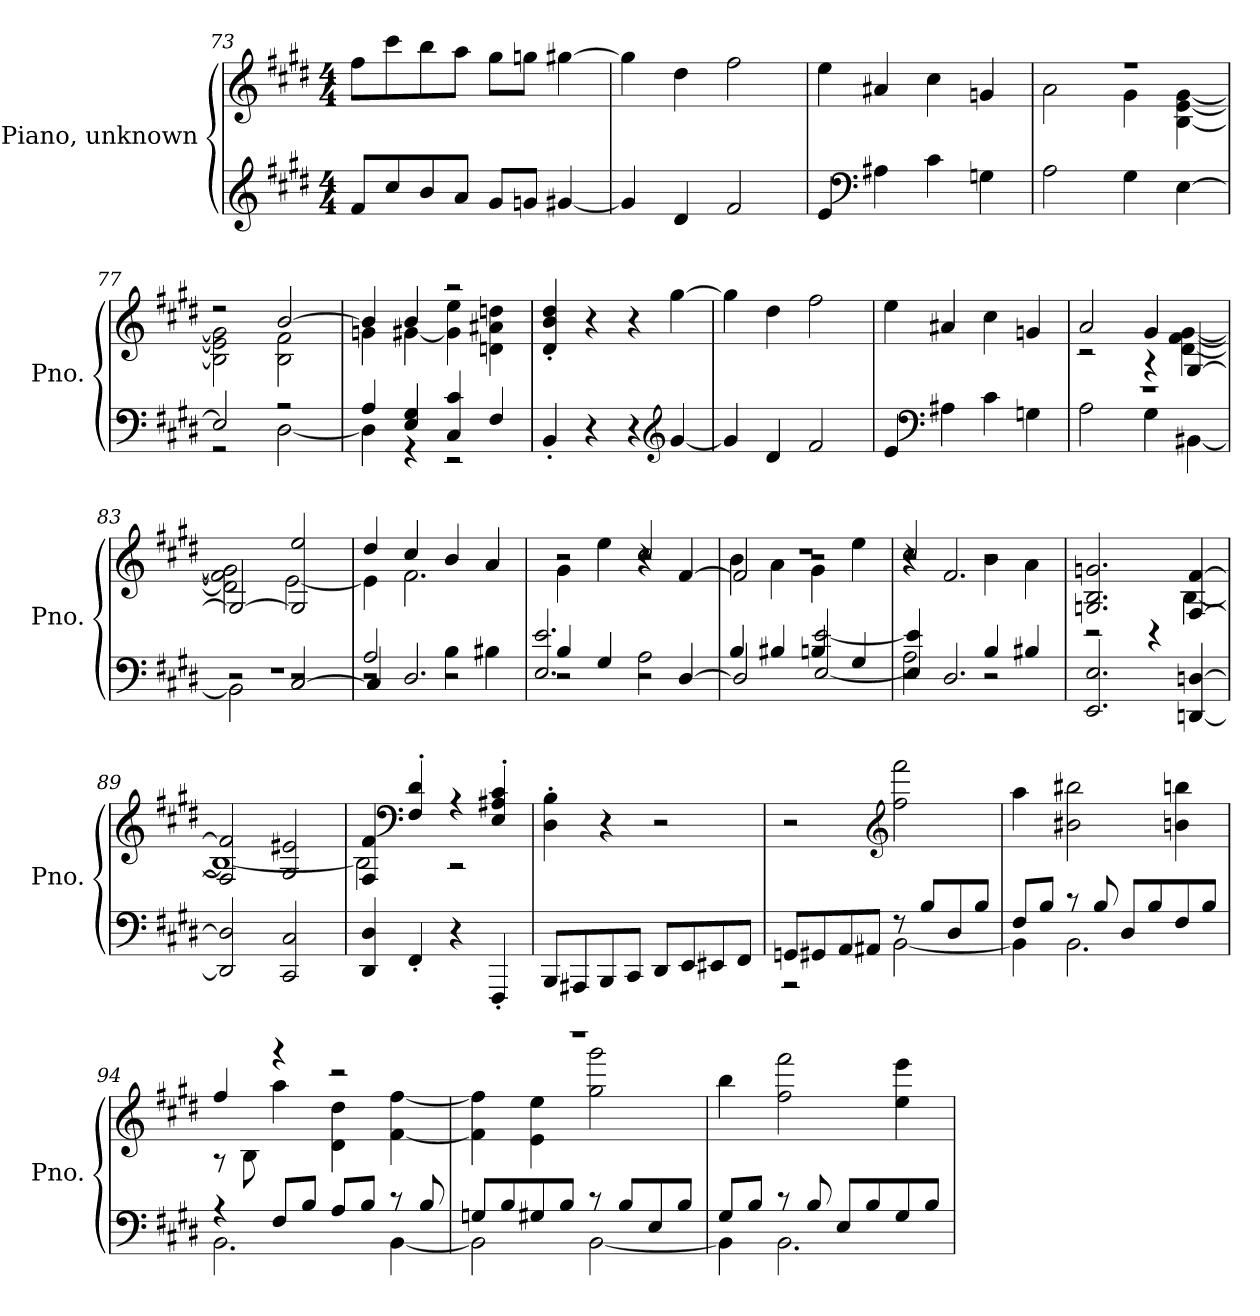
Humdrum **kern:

**kern	**kern
*part1	*part1
*staff2	*staff1
*I"Piano, unknown	*
*I'Pno.	*
*clefG2	*clefG2
*k[f#c#g#d#]	*k[f#c#g#d#]
*M4/4	*M4/4
=73	=73
8f#/L	8ff#\L
8cc#/	8ccc#\
8b/	8bb\
8a/J	8aa\J
8g#/L	8gg#\L
8gn/J	8ggn\J
[4g#X/	[4gg#X\
!!LO:PB:g=z
=74	=74
4g#/]	4gg#\]
4d#/	4dd#\
2f#/	2ff#\
=75	=75
4e/	4ee\
*clefF4	*
4A#X\	4a#X/
4c#\	4cc#\
4Gn\	4gn/
=76	=76
*	*^
2A\	1r	2a\
4G#\	.	4g#\
[4E\	.	[4B\ [4e\ [4g#\
=77	=77	=77
*^	*	*
2E/]	2r	2r	2B\] 2e\] 2g#\]
2r	[2D#\	[2b/	2B\ 2f#\
=78	=78	=78	=78
4A/	4D#\]	4b/]	4gn\
4E/ 4G#/	4r	4b/	[4g#X\
4C#/ 4c#/	2r	2r	4g#\] 4ee\
4F#/	.	.	4dn\ 4a#X\ 4ddn\
*v	*v	*	*
*	*v	*v
=79	=79
4BB'/	4d#/' 4b/' 4dd#/'
4r	4r
4r	4r
*clefG2	*
[4g#/	[4gg#\
=80	=80
4g#/]	4gg#\]
4d#/	4dd#\
2f#/	2ff#\
!!LO:LB:g=z
=81	=81
4e/	4ee\
*clefF4	*
4A#X\	4a#X/
4c#\	4cc#\
4Gn\	4gn/
=82	=82
*^	*^
1r	2A\	2a/	2r
.	4G#\	4g#/	4r
.	[4BB#X\	[4G#/	[4d#\ [4f#\ [4g#\
=83	=83	=83	=83
*	*^	*	*
1r	2BB#\]	2r	2G#/_	2d#\] 2f#\] 2g#\]
.	2r	[2C#/	2G#/] 2ee/	[2e\
=84	=84	=84	=84	=84
2A/	2r	4C#/]	4dd#/	4e\]
.	.	2.D#/	4cc#/	2.f#\
2r	4B\	.	4b/	.
.	4B#X\	.	4a/	.
=85	=85	=85	=85	=85
*	*	*	*	*^
4B/	2r	2.E/ 2.e/	2r	4g#\	2r
4G#/	.	.	.	4ee\	.
2r	2A\	.	2cc#/	2r	4r
.	.	[4D#/	.	.	[4f#/
*	*v	*v	*	*	*
=86	=86	=86	=86	=86
4B/	2D#/]	1r	4b\	2f#/]
4B#X/	.	.	4a\	.
4Bn/	[2E/ [2e/	.	4g#\	2r
4G#/	.	.	4ee\	.
!!LO:LB:g=z	!!	!!
=87	=87	=87	=87	=87
*	*^	*	*	*
2r	2A\	4E/] 4e/]	2cc#/	2r	4r
.	.	2.D#/	.	.	2.f#/
4B/	2r	.	2r	4b\	.
4B#X/	.	.	.	4a\	.
*v	*v	*v	*	*	*
*	*	*v	*v
=88	=88	=88
2.EE/ 2.E/	2.Gn/ 2.B/ 2.gn/	2r
.	.	4r
[4DDn/ [4Dn/	[4F#/ [4f#/	[4B\
=89	=89	=89
2DD/] 2D/]	2F#/] 2f#/]	1B_
2CC#/ 2C#/	2G#/ 2e#X/	.
=90	=90	=90
4DD#/ 4D#/	4F#/ 4f#/	2B\]
*	*clefF4	*
4FF#'/	4F#/' 4d#/'	.
4r	4r	2r
4FFF#'/	4E/' 4A#X/' 4c#/'	.
*	*v	*v
=91	=91
8BBB/L	4D#\' 4B\'
8AAA#X/	.
8BBB/	4r
8CC#/J	.
8DD#/L	2r
8EE/	.
8EE#X/	.
8FF#/J	.
!!LO:LB:g=z
=92	=92
*^	*
8GGn/L	2r	2r
8GG#X/	.	.
8AA/	.	.
8AA#X/J	.	.
*	*	*clefG2
8r	[2BB\	2ff#\ 2fff#\
8B/L	.	.
8D#/	.	.
8B/J	.	.
=93	=93	=93
8F#/L	4BB\]	4aa\
8B/J	.	.
8r	2.BB\	2b#X\ 2bb#X\
8B/	.	.
8D#/L	.	.
8B/	.	.
8F#/	.	4bn\ 4bbn\
8B/J	.	.
=94	=94	=94
*	*	*^
4r	2.BB\	4ff#/	8r
.	.	.	8B\
8F#/L	.	4r	4aa\
8B/J	.	.	.
8A/L	.	2r	4d#\ 4dd#\
8B/J	.	.	.
8r	[4BB\	.	[4f#\ [4ff#\
8B/	.	.	.
=95	=95	=95	=95
8Gn/L	2BB\]	1r	4f#\] 4ff#\]
8B/	.	.	.
8G#X/	.	.	4e\ 4ee\
8B/J	.	.	.
8r	[2BB\	.	2gg#\ 2ggg#\
8B/L	.	.	.
8E/	.	.	.
8B/J	.	.	.
*	*	*v	*v
!!LO:LB:g=z
=96	=96	=96
8G#/L	4BB\]	4bb\
8B/J	.	.
8r	2.BB\	2ff#\ 2fff#\
8B/	.	.
8E/L	.	.
8B/	.	.
8G#/	.	4ee\ 4eee\
8B/J	.	.
*v	*v	*
=	=
*-	*-
